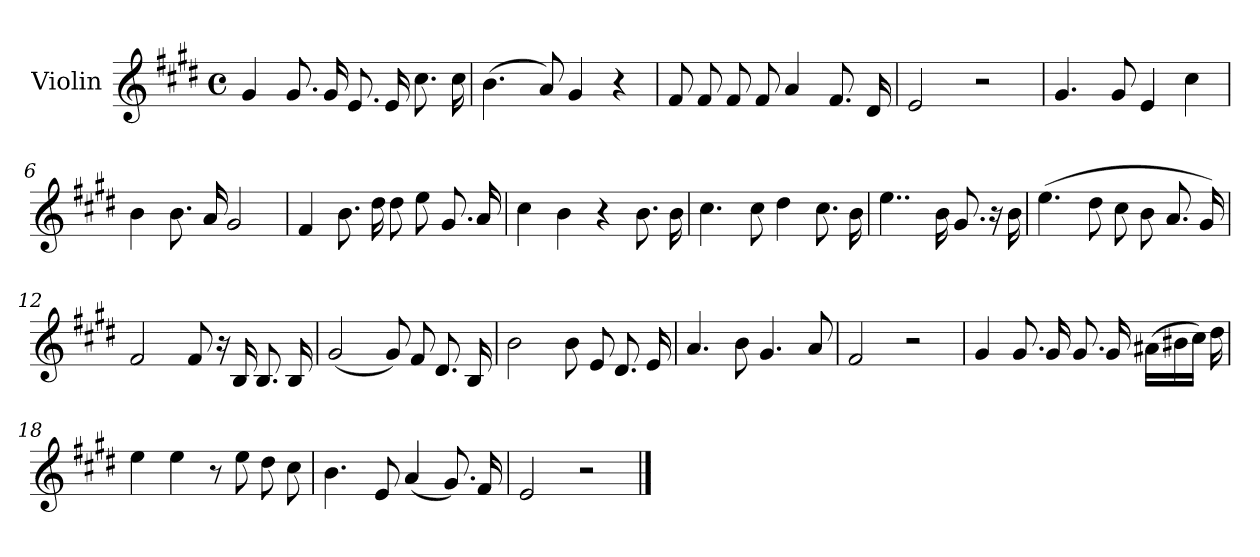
**kern	**dynam
*part1	*part1
*staff1	*staff1
*I"Violin	*
*I'Vln.	*
*clefG2	*
*k[f#c#g#d#]	*
*M4/4	*
*met(c)	*
=1	=1
!	!LO:DY:a
4g#/	Andante
8.g#/	.
16g#/	.
8.e/	.
16e/	.
8.cc#\	.
16cc#\	.
=2	=2
(>4.b\	.
8a/)	.
4g#/	.
4r	.
=3	=3
8f#/	.
8f#/	.
8f#/	.
8f#/	.
4a/	.
8.f#/	.
16d#/	.
=4	=4
2e/	.
2r	.
!!LO:LB:g=z
=5	=5
4.g#/	.
8g#/	.
4e/	.
4cc#\	.
=6	=6
4b\	.
8.b\	.
16a/	.
2g#/	.
=7	=7
4f#/	.
8.b\	.
16dd#\	.
8dd#\	.
8ee\	.
8.g#/	.
16a/	.
=8	=8
4cc#\	.
4b\	.
4r	.
8.b\	.
16b\	.
=9	=9
4.cc#\	.
8cc#\	.
4dd#\	.
8.cc#\	.
16b\	.
!!LO:LB:g=z
=10	=10
4..ee\	.
16b\	.
8.g#/	.
16r	.
16b\	.
=11	=11
(>4.ee\	.
8dd#\	.
8cc#\	.
8b\	.
8.a/	.
16g#/)	.
=12	=12
2f#/	.
8f#/	.
16r	.
16B/	.
8.B/	.
16B/	.
=13	=13
(<2g#/	.
8g#/)	.
8f#/	.
8.d#/	.
16B/	.
!!LO:LB:g=z
=14	=14
2b\	.
8b\	.
8e/	.
8.d#/	.
16e/	.
=15	=15
4.a/	.
8b\	.
4.g#/	.
8a/	.
=16	=16
2f#/	.
2r	.
=17	=17
4g#/	.
8.g#/	.
16g#/	.
8.g#/	.
16g#/	.
(>16a#XLL	.
16b#X	.
16cc#JJ)	.
16dd#\	.
!!LO:LB:g=z
=18	=18
4ee\	.
4ee\	.
8r	.
8ee\	.
8dd#\	.
8cc#\	.
=19	=19
4.b\	.
8e/	.
(<4a/	.
8.g#/)	.
16f#/	.
=20	=20
2e/	.
2r	.
==	==
*-	*-
